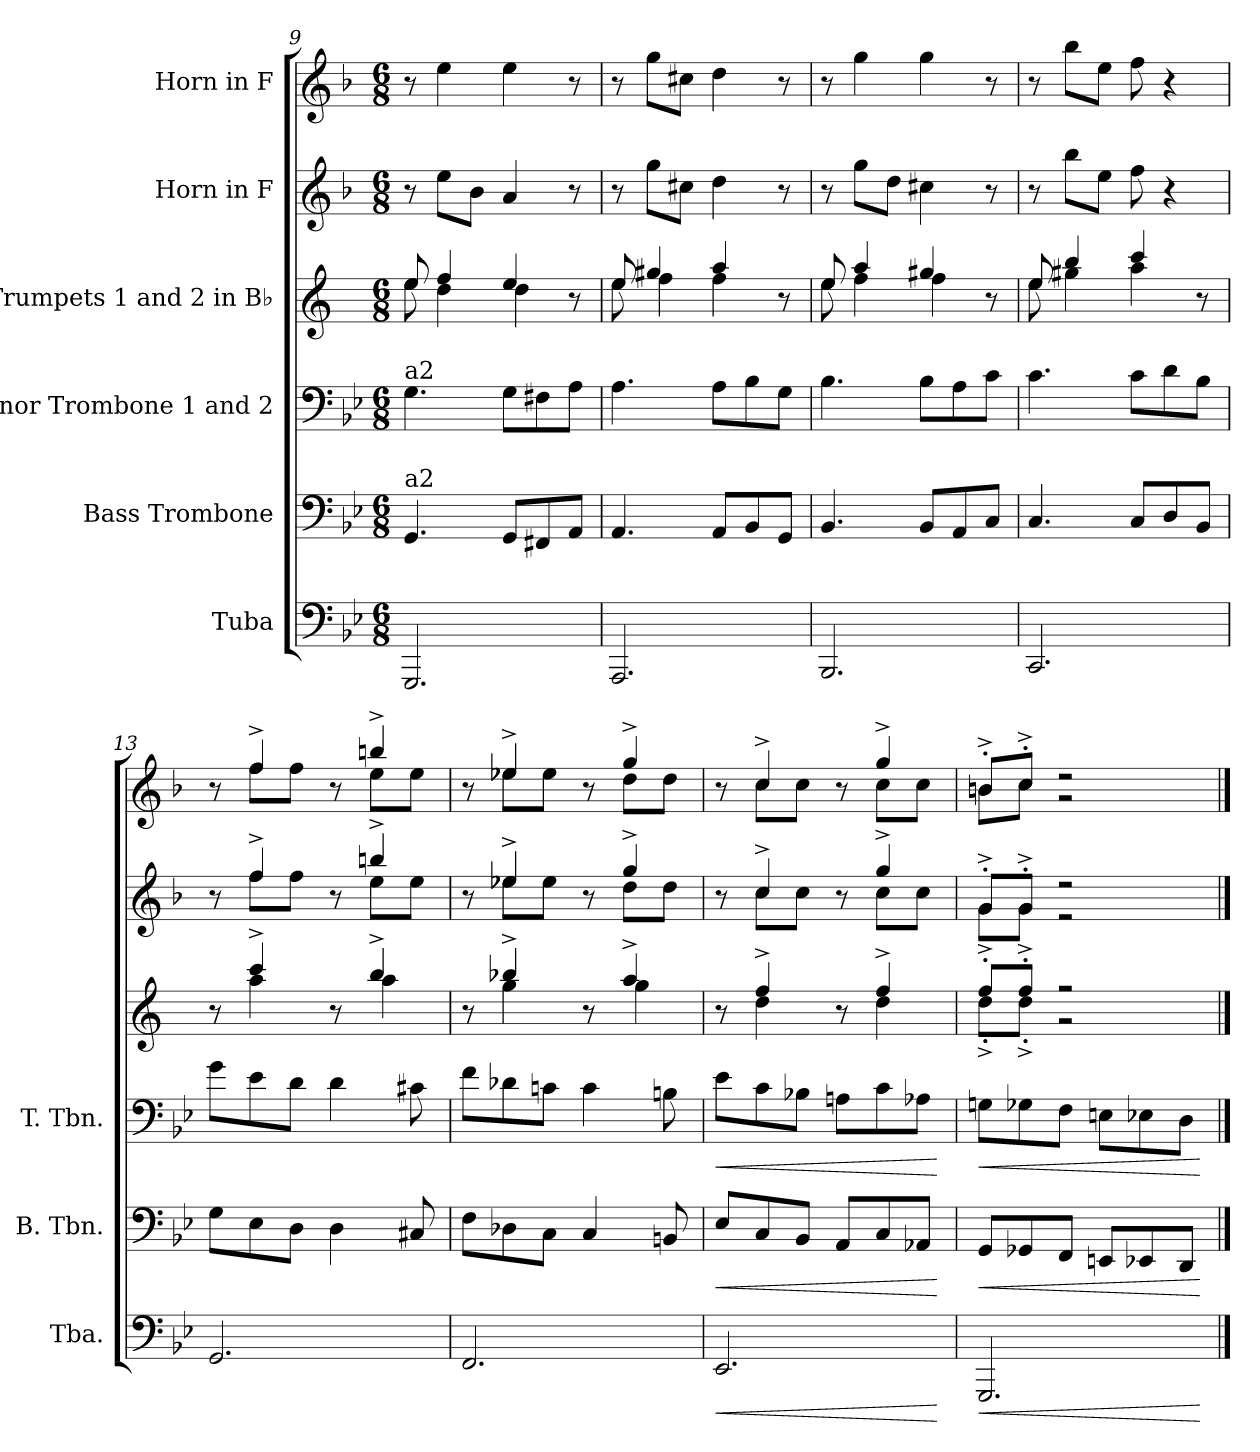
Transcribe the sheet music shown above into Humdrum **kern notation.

**kern	**dynam	**kern	**dynam	**kern	**dynam	**kern	**kern	**kern
*part6	*part6	*part5	*part5	*part4	*part4	*part3	*part2	*part1
*staff6	*staff6	*staff5	*staff5	*staff4	*staff4	*staff3	*staff2	*staff1
*I"Tuba	*	*I"Bass Trombone	*	*I"Tenor Trombone 1 and 2	*	*I"Trumpets 1 and 2 in B♭	*I"Horn in F	*I"Horn in F
*I'Tba.	*	*I'B. Tbn.	*	*I'T. Tbn.	*	*	*	*
!!LO:LB:g=z
*clefF4	*	*clefF4	*	*clefF4	*	*clefG2	*clefG2	*clefG2
*	*	*	*	*	*	*ITrd1c2	*ITrd4c7	*ITrd4c7
*k[b-e-]	*	*k[b-e-]	*	*k[b-e-]	*	*k[b-e-]	*k[b-e-]	*k[b-e-]
*M6/8	*	*M6/8	*	*M6/8	*	*M6/8	*M6/8	*M6/8
=9	=9	=9	=9	=9	=9	=9	=9	=9
*	*	*	*	*	*	*^	*	*
!	!	!	!	!LO:TX:a:t=a2	!	!	!	!	!
!	!	!LO:TX:a:t=a2	!	!	!	!	!	!	!
2.GGG/	.	4.GG/	.	4.G\	.	8dd/	8dd\	8r	8r
.	.	.	.	.	.	4ee-/	4cc\	8a\L	4a\
.	.	.	.	.	.	.	.	8e-\J	.
.	.	8GG/L	.	8G\L	.	4dd/	4cc\	4d/	4a\
.	.	8FF#X/	.	8F#X\	.	.	.	.	.
.	.	8AA/J	.	8A\J	.	8r	8ryy	8r	8r
=10	=10	=10	=10	=10	=10	=10	=10	=10	=10
2.AAA/	.	4.AA/	.	4.A\	.	8dd/	8dd\	8r	8r
.	.	.	.	.	.	4ff#X/	4ee-\	8cc\L	8cc\L
.	.	.	.	.	.	.	.	8f#X\J	8f#X\J
.	.	8AA/L	.	8A\L	.	4gg/	4ee-\	4g\	4g\
.	.	8BB-/	.	8B-\	.	.	.	.	.
.	.	8GG/J	.	8G\J	.	8r	8ryy	8r	8r
=11	=11	=11	=11	=11	=11	=11	=11	=11	=11
2.BBB-/	.	4.BB-/	.	4.B-\	.	8dd/	8dd\	8r	8r
.	.	.	.	.	.	4gg/	4ee-\	8cc\L	4cc\
.	.	.	.	.	.	.	.	8g\J	.
.	.	8BB-/L	.	8B-\L	.	4ff#X/	4ee-\	4f#X\	4cc\
.	.	8AA/	.	8A\	.	.	.	.	.
.	.	8C/J	.	8c\J	.	8r	8ryy	8r	8r
=12	=12	=12	=12	=12	=12	=12	=12	=12	=12
2.CC/	.	4.C/	.	4.c\	.	8dd/	8dd\	8r	8r
.	.	.	.	.	.	4aa/	4ff#X\	8ee-\L	8ee-\L
.	.	.	.	.	.	.	.	8a\J	8a\J
.	.	8C/L	.	8c\L	.	4bb-/	4gg\	8b-\	8b-\
.	.	8D/	.	8d\	.	.	.	4r	4r
.	.	8BB-/J	.	8B-\J	.	8r	8ryy	.	.
=13	=13	=13	=13	=13	=13	=13	=13	=13	=13
*	*	*	*	*	*	*	*	*^	*^
2.GG/	.	8G\L	.	8g\L	.	8r	8ryy	8r	8ryy	8r	8ryy
.	.	8E-\	.	8e-\	.	4bb-^/	4gg\	4b-^/	8b-\L	4b-^/	8b-\L
.	.	8D\J	.	8d\J	.	.	.	.	8b-\J	.	8b-\J
.	.	4D\	.	4d\	.	8r	8ryy	8r	8ryy	8r	8ryy
.	.	.	.	.	.	4aa^/	4gg\	4een^/	8a\L	4een^/	8a\L
.	.	8C#X/	.	8c#X\	.	.	.	.	8a\J	.	8a\J
!!LO:PB:g=z	!!
=14	=14	=14	=14	=14	=14	=14	=14	=14	=14	=14	=14
2.FF/	.	8F\L	.	8f\L	.	8r	8ryy	8r	8ryy	8r	8ryy
.	.	8D-X\	.	8d-X\	.	4aa-X^/	4ff\	4a-X^/	8a-X\L	4a-X^/	8a-\L
.	.	8C\J	.	8cn\J	.	.	.	.	8a-\J	.	8a-\J
.	.	4C/	.	4c\	.	8r	8ryy	8r	8ryy	8r	8ryy
.	.	.	.	.	.	4gg^/	4ff\	4cc^/	8g\L	4cc^/	8g\L
.	.	8BBn/	.	8Bn\	.	.	.	.	8g\J	.	8g\J
=15	=15	=15	=15	=15	=15	=15	=15	=15	=15	=15	=15
!	!LO:HP:b	!	!LO:HP:b	!	!LO:HP:b	!	!	!	!	!	!
2.EE-/	<	8E-/L	<	8e-\L	<	8r	8ryy	8r	8ryy	8r	8ryy
.	.	8C/	.	8c\	.	4ee-^/	4cc\	4f^/	8f\L	4f^/	8f\L
.	.	8BB-/J	.	8B-X\J	.	.	.	.	8f\J	.	8f\J
.	.	8AA/L	.	8An\L	.	8r	8ryy	8r	8ryy	8r	8ryy
.	.	8C/	.	8c\	.	4ee-^/	4cc\	4cc^/	8f\L	4cc^/	8f\L
.	.	8AA-X/J	.	8A-X\J	.	.	.	.	8f\J	.	8f\J
*	*	*	*	*	*	*v	*v	*	*	*v	*v
*	*	*	*	*	*	*	*v	*v	*
.	[	.	[	.	[	.	.	.
=16	=16	=16	=16	=16	=16	=16	=16	=16
!	!LO:HP:b	!	!LO:HP:b	!	!LO:HP:b	!	!	!
*	*	*	*	*	*	*^	*^	*^
2.GGG/	<	8GG/L	<	8Gn\L	<	8ee-^'/L	8cc^'\L	8c^'/L	8c\L	8en^'/L	8en\L
.	.	8GG-X/	.	8G-X\	.	8ee-^'/J	8cc^'\J	8c^'/J	8c\J	8f^'/J	8f\J
.	.	8FF/J	.	8F\J	.	2r	2r	2r	2r	2r	2r
.	.	8EEn/L	.	8En\L	.	.	.	.	.	.	.
.	.	8EE-X/	.	8E-X\	.	.	.	.	.	.	.
.	.	8DD/J	.	8D\J	.	.	.	.	.	.	.
*	*	*	*	*	*	*v	*v	*	*	*v	*v
*	*	*	*	*	*	*	*v	*v	*
.	[	.	[	.	[	.	.	.
==	==	==	==	==	==	==	==	==
*-	*-	*-	*-	*-	*-	*-	*-	*-
